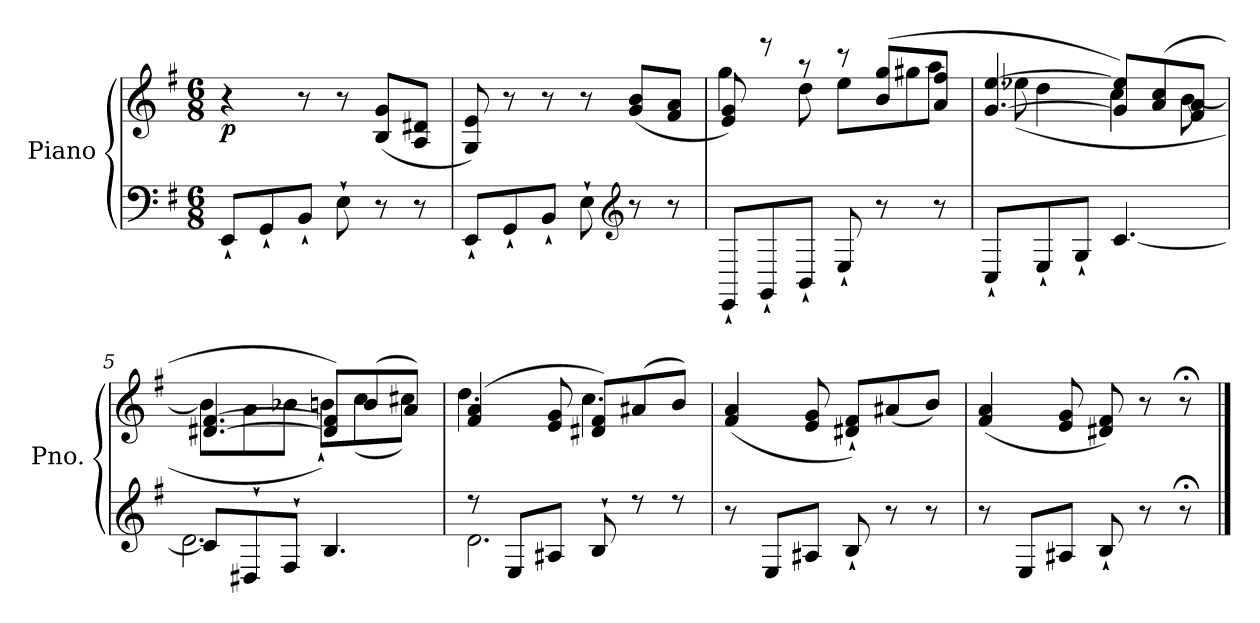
**kern	**kern	**dynam
*part1	*part1	*part1
*staff2	*staff1	*staff1/2
*I"Piano	*	*
*I'Pno.	*	*
*clefF4	*clefG2	*
*k[f#]	*k[f#]	*
*M6/8	*M6/8	*
*MM150	*MM150	*
=1	=1	=1
!	!	!LO:DY:b
8EE`/L	4r	p
8GG`/	.	.
8BB`/J	8r	.
8E`\	8r	.
8r	(<8B/ 8g/L	.
8r	8A/ 8d#X/J	.
=2	=2	=2
8EE`/L	8G/ 8e/)	.
8GG`/	8r	.
8BB`/J	8r	.
8E`\	8r	.
*clefG2	*	*
8r	(<8g/ 8b/L	.
8r	8f#/ 8a/J	.
=3	=3	=3
*	*^	*
8EE`/L	8e/ 8g/)	4gg\	.
8GG`/	8r	.	.
8BB`/J	8r	8dd\	.
8E`/	8r	8ee\L	.
8r	(>8b/ 8gg/L	8gg#X\	.
8r	8a/ 8ff#/J	8aa\J	.
=4	=4	=4	=4
8C`/L	[4.g/ [4.ee/	(<8ee-X\	.
8E`/	.	4dd\	.
8G`/J	.	.	.
[4.c/	8g/] 8ee/]L)	4cc\	.
.	(>8a/ 8cc/	.	.
.	8f#/ 8a/J	[8b\	.
!!LO:LB:g=z	!!
=5	=5	=5	=5
*^	*	*	*
8c/L]	2.d\	[4.d#X/ [4.f#/	8b\L]	.
8D#X`/	.	.	8a\	.
8F#`/J	.	.	8b-X\J	.
4.B/	.	8d#/] 8f#/]L)	8bn`\L)	.
.	.	(>8b/	(<8cc\	.
.	.	8a/J)	8cc#X\J)	.
=6	=6	=6	=6	=6
8r	2.d\	(>4f#/ 4a/	4.dd\	.
8E/L	.	.	.	.
8A#X/J	.	8e/ 8g/	.	.
8B`/	.	8d#X/ 8f#/L)	4.cc\	.
8r	.	(>8a#X/	.	.
8r	.	8b/J)	.	.
*v	*v	*	*	*
*	*v	*v	*
=7	=7	=7
8r	(<4f#/ 4a/	.
8E/L	.	.
8A#X/J	8e/ 8g/	.
8B`/	8d#X/` 8f#/`L)	.
8r	(<8a#X/	.
8r	8b/J)	.
=8	=8	=8
8r	(<4f#/ 4a/	.
8E/L	.	.
8A#X/J	8e/ 8g/	.
8B`/	8d#X/ 8f#/)	.
8r	8r	.
8r;<	8r;<	.
==	==	==
*-	*-	*-
